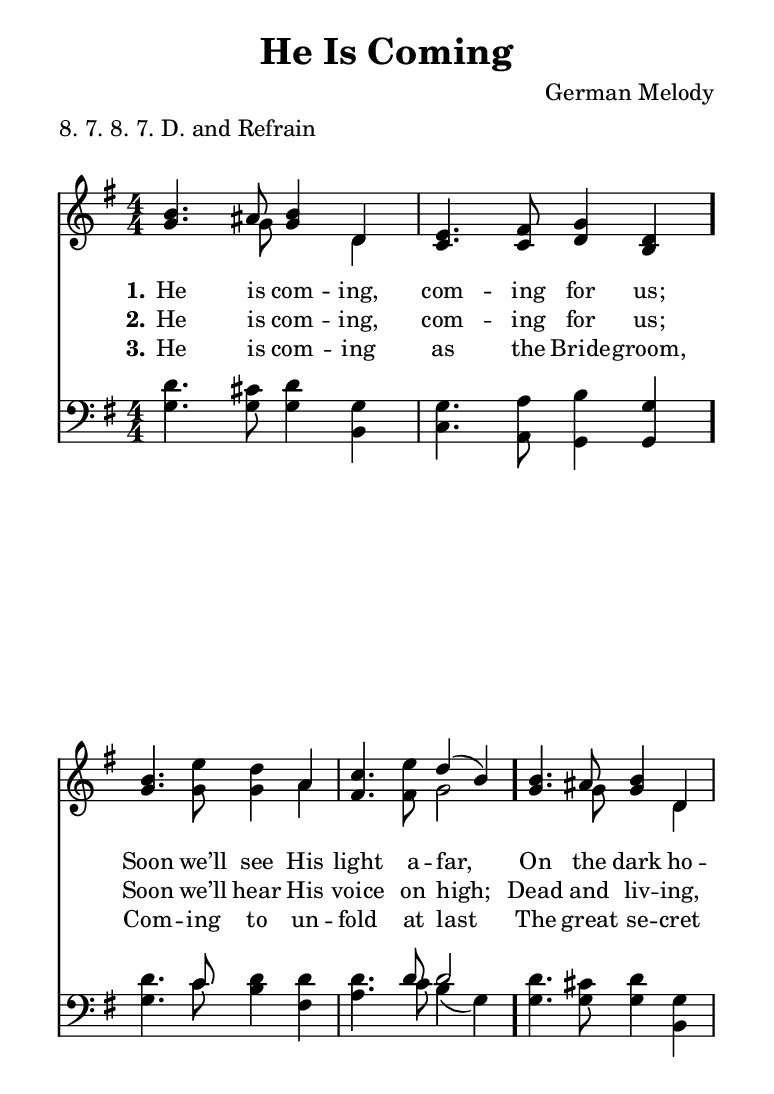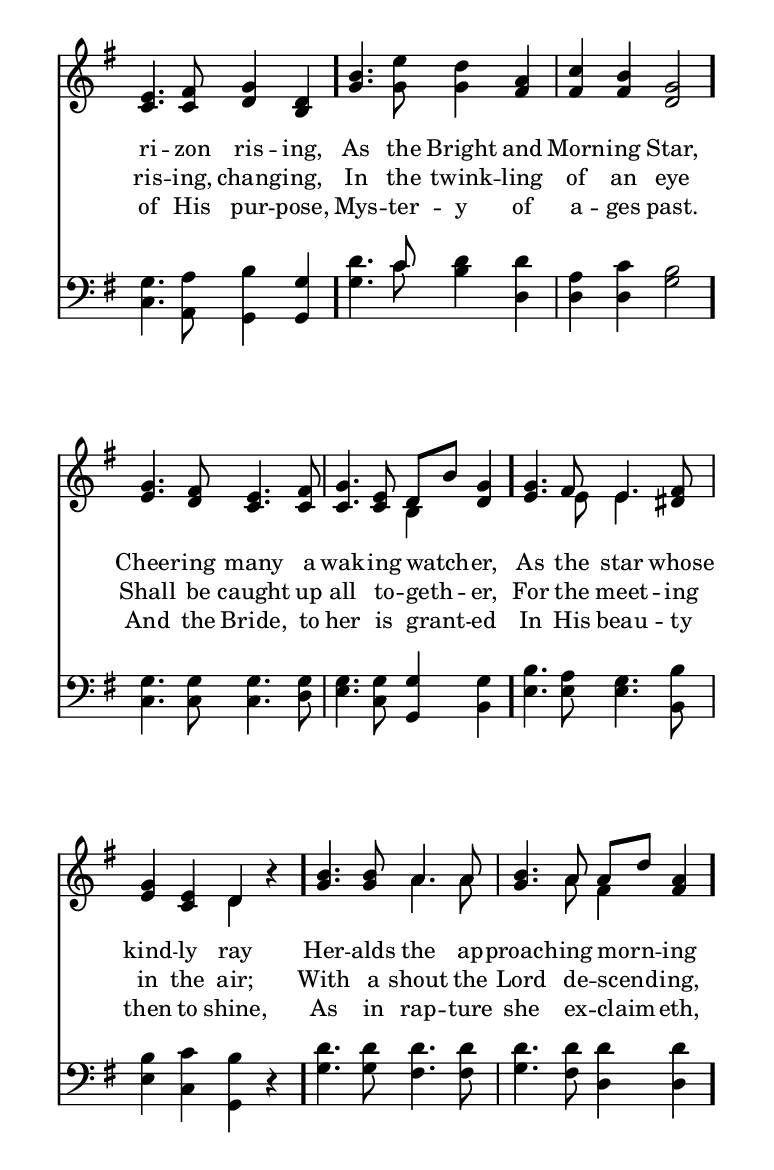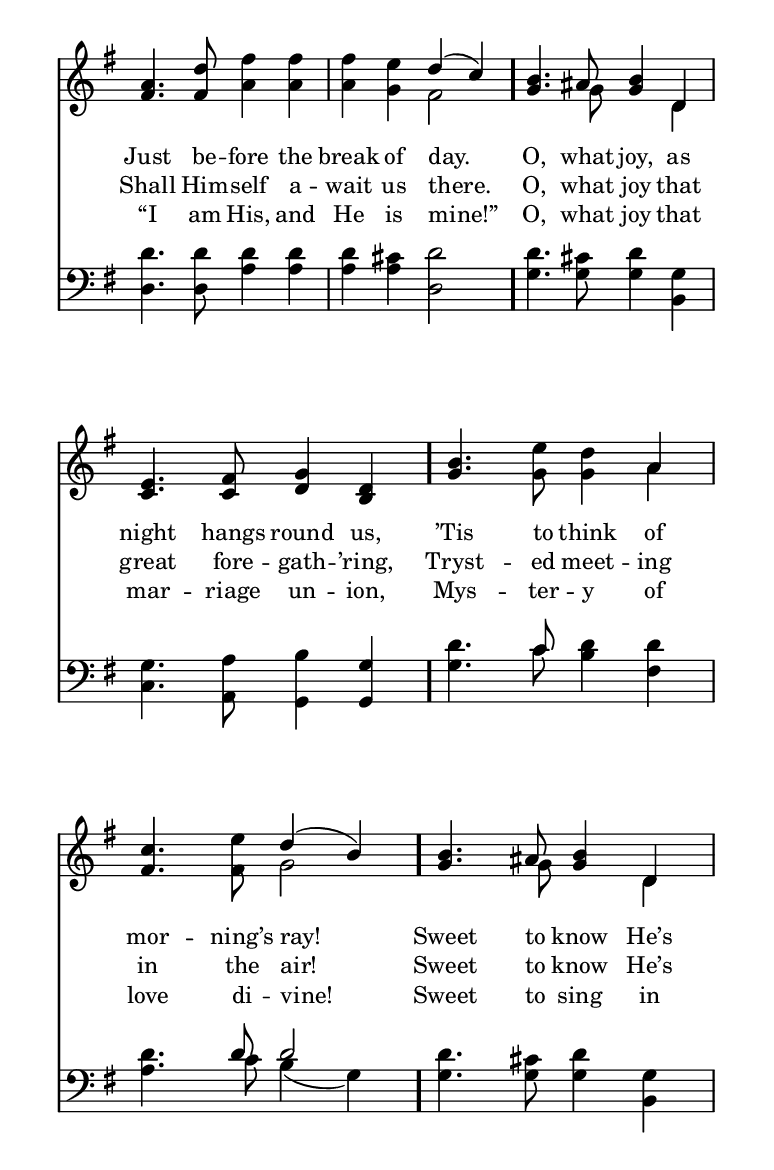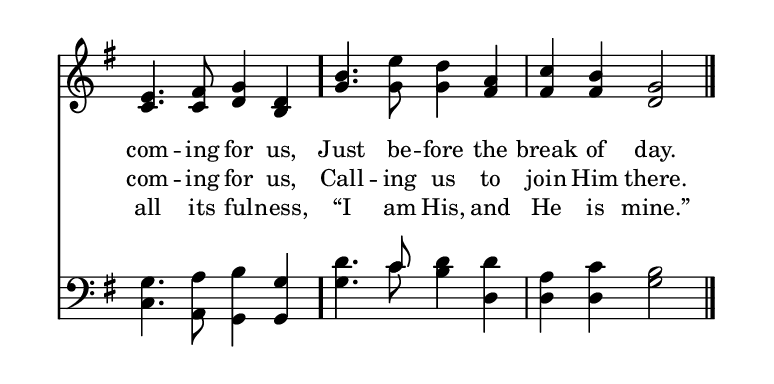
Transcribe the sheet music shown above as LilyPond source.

\include "common/global.ily"
\paper {
  \include "common/paper.ily"
  systems-per-page = #(cond (is-eogsized 4) (#t #f))
  ragged-last-bottom = ##t
}

\header{
  hymnnumber = "218"
  title = "He Is Coming"
  tunename = ""
  meter = "8. 7. 8. 7. D. and Refrain"
  poet = ""
  composer = "German Melody"
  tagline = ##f
}

global = {
  \include "common/overrides.ily"
  \override Staff.TimeSignature.style = #'numbered
  \time 4/4
  \override Score.MetronomeMark.transparent = ##t % hide all fermata changes too
  \tempo 4=110
  \key g \major
  \autoBeamOff
}

notesSoprano = {
\global
\relative c'' {

  b4. ais8 b4 d, | e4. fis8 g4 d |
  b'4. e8 d4 a | c4. e8 d4( b) |
  b4. ais8 b4 d, | e4. fis8 g4 d |
  b'4. e8 d4 a | c b g2

  g4. fis8 e4. fis8 | g4. e8 d8[ b'] g4 |
  g4. fis8 e4. fis8 | g4 e d r |
  b'4. b8 a4. a8 | b4. a8 a8[ d] a4 |
  a4. d8 fis4 fis | fis e d( c) % !

  b4. ais8 b4 d, | e4. fis8 g4 d |
  b'4. e8 d4 a | c4. e8 d4( b) |
  b4. ais8 b4 d, | e4. fis8 g4 d |
  b'4. e8 d4 a | c b g2 |

  \bar "|."

}
}

notesAlto = {
\global
\relative e' {

  g4. g8 g4 d | c4. c8 d4 b |
  g'4. g8 g4 a | fis4. fis8 g2 |
  g4. g8 g4 d | c4. c8 d4 b |
  g'4. g8 g4 fis | fis fis d2 |

  e4. d8 c4. c8 | c4. c8 b4 d |
  e4. e8 e4. dis8 | e4 c d r |
  g4. g8 a4. a8 | g4. a8 fis4 fis |
  fis4. fis8 a4 a | a g fis2 |

  g4. g8 g4 d | c4. c8 d4 b |
  g'4. g8 g4 a | fis4. fis8 g2 |
  g4. g8 g4 d | c4. c8 d4 b |
  g'4. g8 g4 fis | fis fis d2 |

}
}

notesTenor = {
\global
\relative a {

  d4. cis8 d4 g, | g4. a8 b4 g |
  d'4. c8 d4 d | d4. d8 d2 |
  d4. cis8 d4 g, | g4. a8 b4 g |
  d'4. c8 d4 d | a4 c b2 |

  g4. g8 g4. g8 | g4. g8 g4 g |
  b4. a8 g4. b8 | b4 c b r |
  d4. d8 d4. d8 | d4. d8 d4 d |
  d4. d8 d4 d | d cis d2 |

  d4. cis8 d4 g, | g4. a8 b4 g |
  d'4. c8 d4 d | d4. d8 d2 |
  d4. cis8 d4 g, | g4. a8 b4 g |
  d'4. c8 d4 d | a4 c b2 |

}
}

notesBass = {
\global
\relative f {

  g4. g8 g4 b, | c4. a8 g4 g |
  g'4. c8 b4 fis | a4. c8 b4( g) |
  g4. g8 g4 b, | c4. a8 g4 g |
  g'4. c8 b4 d, | d d g2 |

  c,4. c8 c4. d8 | e4. c8 g4 b |
  e4. e8 e4. b8 | e4 c g r |
  g'4. g8 fis4. fis8 | g4. fis8 d4 d |
  d4. d8 a'4 a | a a d,2 |

  g4. g8 g4 b, | c4. a8 g4 g |
  g'4. c8 b4 fis | a4. c8 b4( g) |
  g4. g8 g4 b, | c4. a8 g4 g |
  g'4. c8 b4 d, | d d g2 |

}
}

wordsA = \lyricmode {
\set stanza = "1."

He is com -- ing, com -- ing for us; \bar "."
Soon we’ll see His light a -- far, \bar "."
On the dark ho -- ri -- zon ris -- ing, \bar "."
As the Bright and Morn -- ing Star, \bar "."
Cheer -- ing many a wak -- ing watch -- er, \bar "."
As the star whose kind -- ly ray \bar "."
Her -- alds the ap -- proach -- ing morn -- ing \bar "."
Just be -- fore the break of day. \bar "."
O, what joy, as night hangs round us, \bar "."
’Tis to think of mor -- ning’s ray! \bar "."
Sweet to know He’s com -- ing for us, \bar "."
Just be -- fore the break of day. \bar "."

}

wordsB = \lyricmode {
\set stanza = "2."

He is com -- ing, com -- ing for us;
Soon we’ll hear His voice on high;
Dead and liv -- ing, ris -- ing, chang -- ing,
In the twink -- ling of an eye
Shall be caught up all to -- geth -- er,
For the meet -- ing in the air;
With a shout the Lord de -- scend -- ing,
Shall Him -- self a -- wait us there.
O, what joy that great fore -- gath -- ’ring,
Tryst -- ed meet -- ing in the air!
Sweet to know He’s com -- ing for us,
Call -- ing us to join Him there.

}

wordsC = \lyricmode {
\set stanza = "3."

He is com -- ing as the Bride -- groom,
Com -- ing to un -- fold at last
The great se -- cret of His pur -- pose,
Mys -- ter -- y of a -- ges past.
And the Bride, to her is grant -- ed
In His beau -- ty then to shine,
As in rap -- ture she ex -- claim -- eth,
“I am His, and He is mine!”
O, what joy that mar -- riage un -- ion,
Mys -- ter -- y of love di -- vine!
Sweet to sing in all its ful -- ness,
“I am His, and He is mine.”

}

\score {
  \context ChoirStaff <<
    \context Staff = upper <<
      \set Staff.autoBeaming = ##f
      \set ChoirStaff.systemStartDelimiter = #'SystemStartBar
      \set ChoirStaff.printPartCombineTexts = ##f
      \partcombine #'(2 . 9) \notesSoprano \notesAlto
      \context NullVoice = sopranos { \voiceOne << \notesSoprano >> }
      \context NullVoice = altos { \voiceTwo << \notesAlto >> }
      \context Lyrics = one   \lyricsto sopranos \wordsA
      \context Lyrics = two   \lyricsto sopranos \wordsB
      \context Lyrics = three \lyricsto sopranos \wordsC
    >>
    \context Staff = men <<
      \set Staff.autoBeaming = ##f
      \clef bass
      \set ChoirStaff.printPartCombineTexts = ##f
      \partcombine #'(2 . 9) \notesTenor \notesBass
      \context NullVoice = tenors { \voiceOne << \notesTenor >> }
      \context NullVoice = basses { \voiceTwo << \notesBass >> }
    >>
  >>
  \layout {
    \include "common/layout.ily"
  }
  \midi{
    \include "common/midi.ily"
  }
}

\version "2.19.49"  % necessary for upgrading to future LilyPond versions.

% vi:set et ts=2 sw=2 ai nocindent syntax=lilypond:
